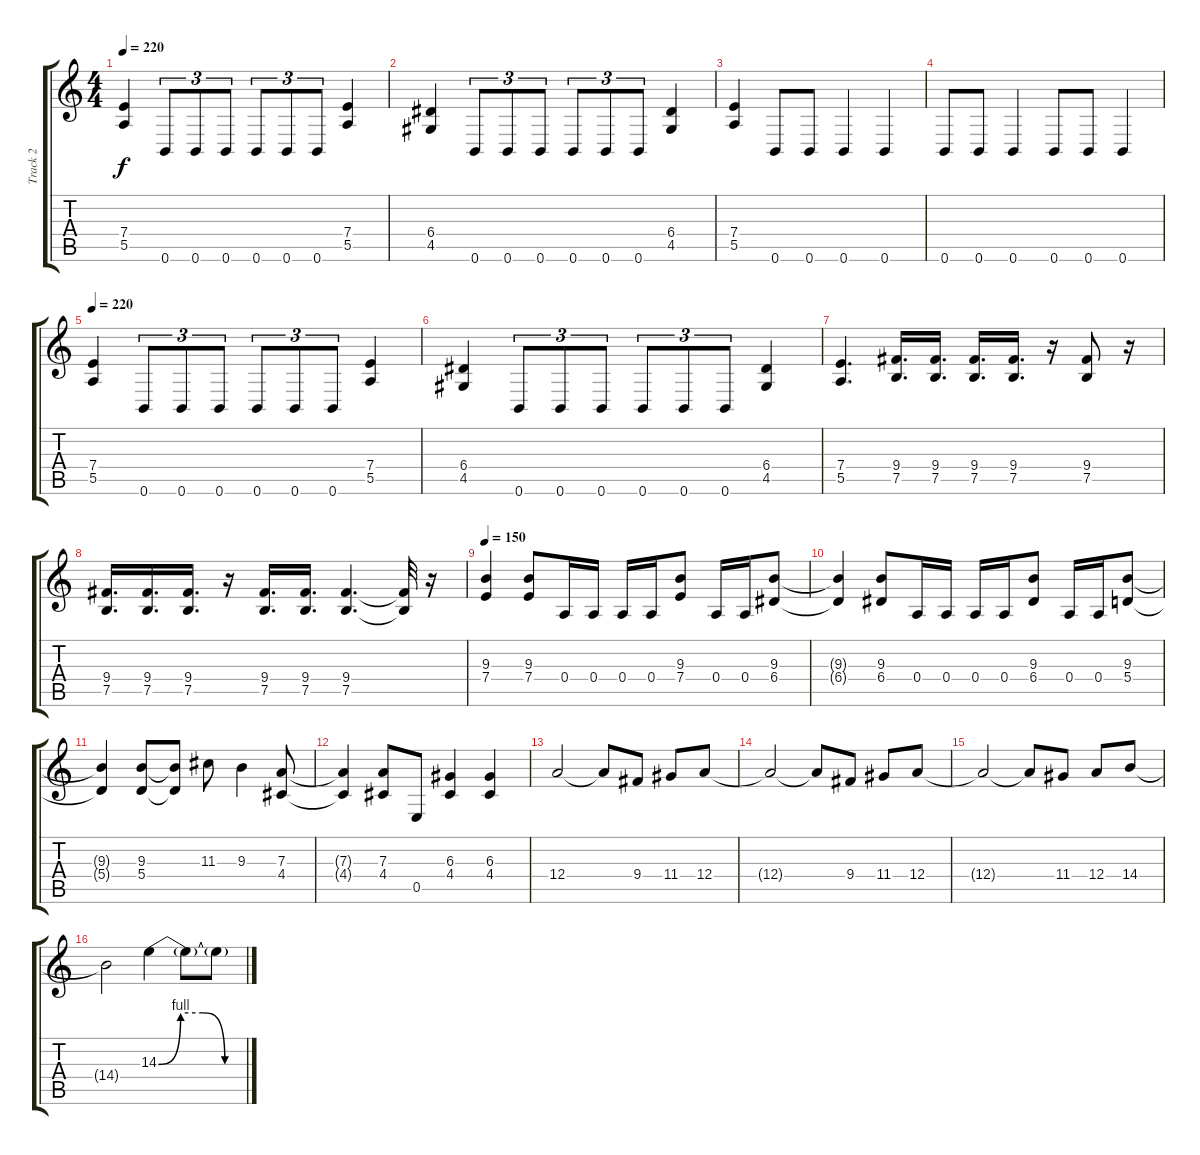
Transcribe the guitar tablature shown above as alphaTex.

\track ("Track 2" "Track 2") {instrument distortionguitar}
\staff {score tabs}
\tuning (B3 Gb3 D3 A2 E2 B1) {hide}
\ts (4 4)
\tempo 220
\clef g2
\ks c
(7.4 5.5).4{dy f} 0.6.8{tu (3 2)} 0.6.8{tu (3 2)} 0.6.8{tu (3 2)} 0.6.8{tu (3 2)} 0.6.8{tu (3 2)} 0.6.8{tu (3 2)} (7.4 5.5).4 |
(6.4 4.5).4 0.6.8{tu (3 2)} 0.6.8{tu (3 2)} 0.6.8{tu (3 2)} 0.6.8{tu (3 2)} 0.6.8{tu (3 2)} 0.6.8{tu (3 2)} (6.4 4.5).4 |
(7.4 5.5).4 0.6.8 0.6.8 0.6.4 0.6.4 |
0.6.8 0.6.8 0.6.4 0.6.8 0.6.8 0.6.4 |
\tempo 220
(7.4 5.5).4 0.6.8{tu (3 2)} 0.6.8{tu (3 2)} 0.6.8{tu (3 2)} 0.6.8{tu (3 2)} 0.6.8{tu (3 2)} 0.6.8{tu (3 2)} (7.4 5.5).4 |
(6.4 4.5).4 0.6.8{tu (3 2)} 0.6.8{tu (3 2)} 0.6.8{tu (3 2)} 0.6.8{tu (3 2)} 0.6.8{tu (3 2)} 0.6.8{tu (3 2)} (6.4 4.5).4 |
(7.4 5.5).4{d} (9.4 7.5).16{d} (9.4 7.5).16{d} (9.4 7.5).16{d} (9.4 7.5).16{d} r.16 (9.4 7.5).8 r.16 |
(9.4 7.5).16{d} (9.4 7.5).16{d} (9.4 7.5).16{d} r.16 (9.4 7.5).16{d} (9.4 7.5).16{d} (9.4 7.5).4{d} (9.4{t} 7.5{t}).32 r.16 |
\tempo 150
(9.3 7.4).4 (9.3 7.4).8 0.4.16 0.4.16 0.4.16 0.4.16 (9.3 7.4).8 0.4.16 0.4.16 (9.3 6.4).8 |
(9.3{t} 6.4{t}).4 (9.3 6.4).8 0.4.16 0.4.16 0.4.16 0.4.16 (9.3 6.4).8 0.4.16 0.4.16 (9.3 5.4).8 |
(9.3{t} 5.4{t}).4 (9.3 5.4).8 (9.3{t} 5.4{t}).8 11.3.8 9.3.4 (7.3 4.4).8 |
(7.3{t} 4.4{t}).4 (7.3 4.4).8 0.5.8 (6.3 4.4).4 (6.3 4.4).4 |
12.4.2 12.4{t}.8 9.4.8 11.4.8 12.4.8 |
12.4{t}.2 12.4{t}.8 9.4.8 11.4.8 12.4.8 |
12.4{t}.2 12.4{t}.8 11.4.8 12.4.8 14.4.8 |
14.4{t}.2 14.3{be (custom 0 0 15 4 30 4 45 0 60 0)}.4 14.3{t}.8 14.3{t}.8
